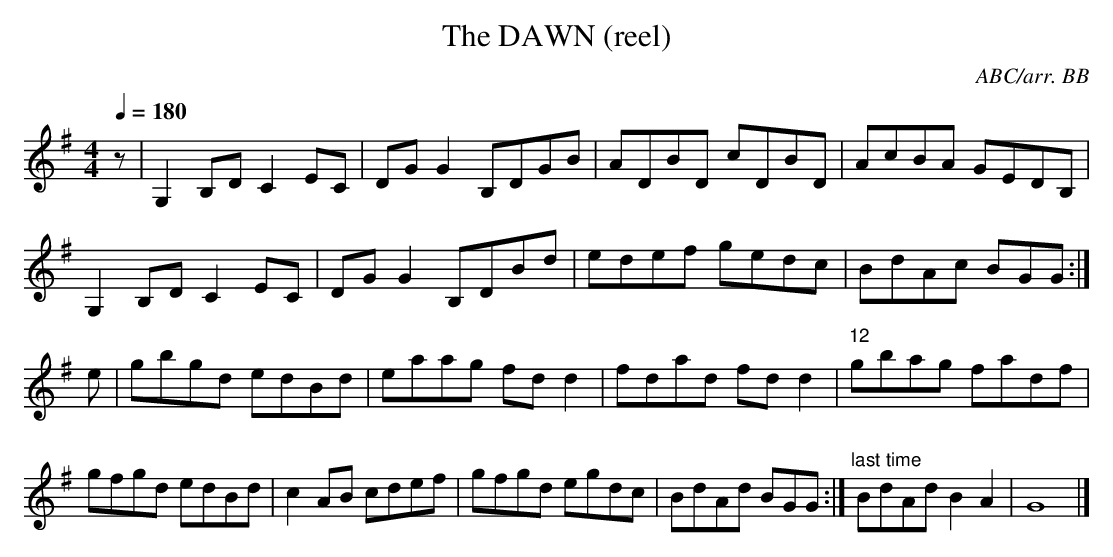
X:1
T:DAWN (reel), The
C:ABC/arr. BB
Q:1/4=180
L:1/8
M:4/4
K:G
z|G,2B,D C2EC|DGG2 B,DGB|ADBD cDBD|AcBA GEDB,|
G,2B,D C2EC|DGG2 B,DBd|edef gedc|BdAc BGG :|
e|gbgd edBd|eaag fdd2|fdad fdd2|"12"gbag fadf|
gfgd edBd|c2AB cdef|gfgd egdc|BdAd BGG :|\
"last time"BdAd B2A2|G8|]
